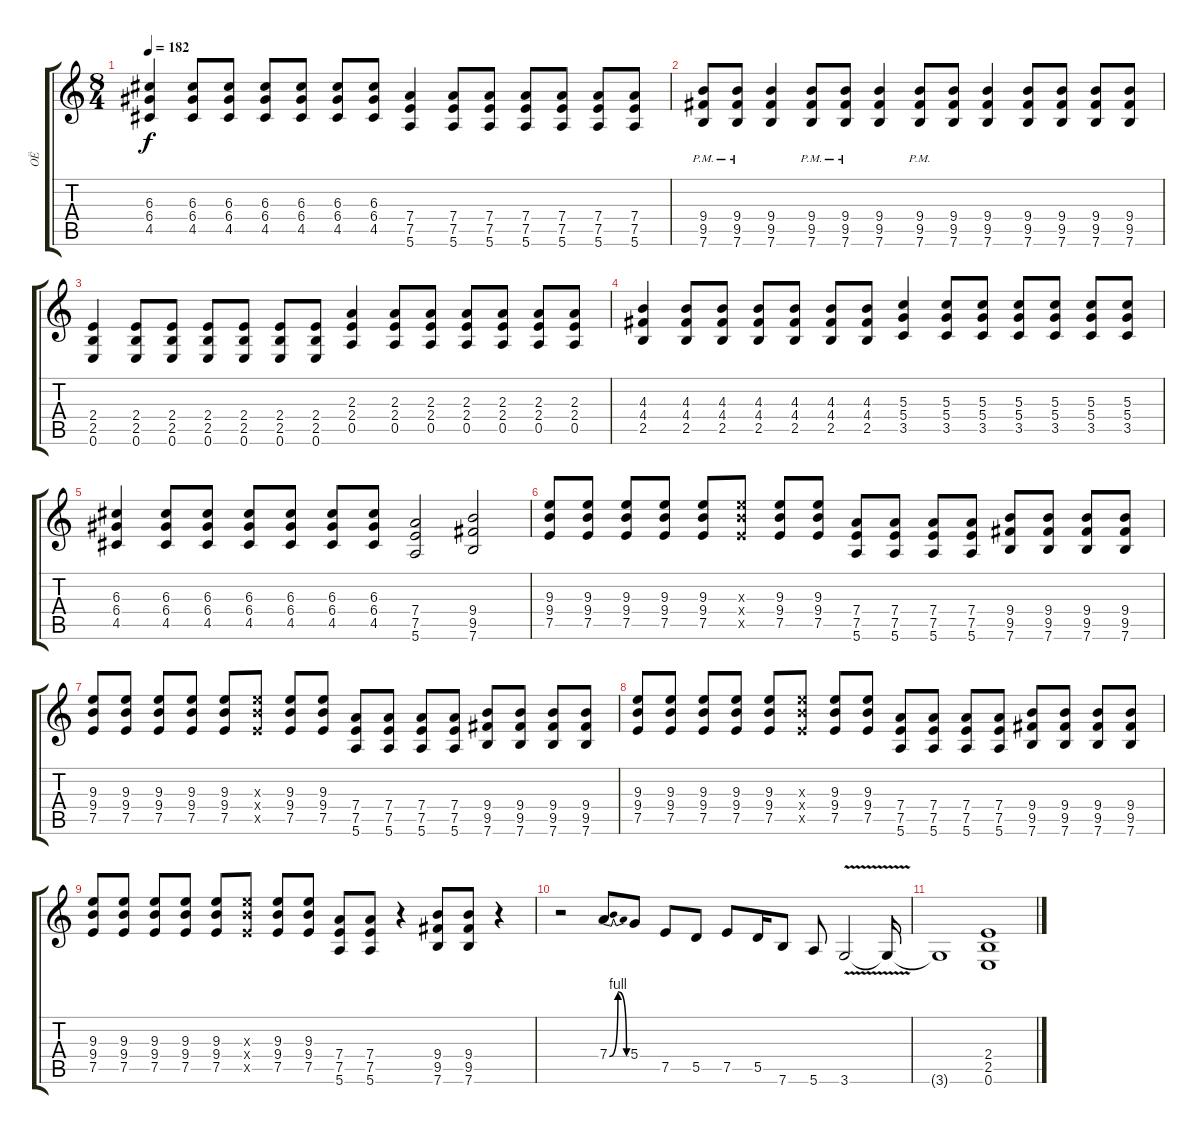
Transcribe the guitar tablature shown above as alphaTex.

\track ("ОЁ" "ОЁ") {instrument overdrivenguitar}
\staff {score tabs}
\tuning (E4 B3 G3 D3 A2 E2) {hide}
\ts (8 4)
\tempo 182
\clef g2
\ks c
(6.3 6.4 4.5).4{dy f} (6.3 6.4 4.5).8 (6.3 6.4 4.5).8 (6.3 6.4 4.5).8 (6.3 6.4 4.5).8 (6.3 6.4 4.5).8 (6.3 6.4 4.5).8 (7.4 7.5 5.6).4 (7.4 7.5 5.6).8 (7.4 7.5 5.6).8 (7.4 7.5 5.6).8 (7.4 7.5 5.6).8 (7.4 7.5 5.6).8 (7.4 7.5 5.6).8 |
(9.4{pm} 9.5{pm} 7.6{pm}).8 (9.4{pm} 9.5{pm} 7.6{pm}).8 (9.4 9.5 7.6).4 (9.4{pm} 9.5{pm} 7.6{pm}).8 (9.4{pm} 9.5{pm} 7.6{pm}).8 (9.4 9.5 7.6).4 (9.4{pm} 9.5{pm} 7.6{pm}).8 (9.4 9.5 7.6).8 (9.4 9.5 7.6).4 (9.4 9.5 7.6).8 (9.4 9.5 7.6).8 (9.4 9.5 7.6).8 (9.4 9.5 7.6).8 |
(2.4 2.5 0.6).4 (2.4 2.5 0.6).8 (2.4 2.5 0.6).8 (2.4 2.5 0.6).8 (2.4 2.5 0.6).8 (2.4 2.5 0.6).8 (2.4 2.5 0.6).8 (2.3 2.4 0.5).4 (2.3 2.4 0.5).8 (2.3 2.4 0.5).8 (2.3 2.4 0.5).8 (2.3 2.4 0.5).8 (2.3 2.4 0.5).8 (2.3 2.4 0.5).8 |
(4.3 4.4 2.5).4 (4.3 4.4 2.5).8 (4.3 4.4 2.5).8 (4.3 4.4 2.5).8 (4.3 4.4 2.5).8 (4.3 4.4 2.5).8 (4.3 4.4 2.5).8 (5.3 5.4 3.5).4 (5.3 5.4 3.5).8 (5.3 5.4 3.5).8 (5.3 5.4 3.5).8 (5.3 5.4 3.5).8 (5.3 5.4 3.5).8 (5.3 5.4 3.5).8 |
(6.3 6.4 4.5).4 (6.3 6.4 4.5).8 (6.3 6.4 4.5).8 (6.3 6.4 4.5).8 (6.3 6.4 4.5).8 (6.3 6.4 4.5).8 (6.3 6.4 4.5).8 (7.4 7.5 5.6).2 (9.4 9.5 7.6).2 |
(9.3 9.4 7.5).8 (9.3 9.4 7.5).8 (9.3 9.4 7.5).8 (9.3 9.4 7.5).8 (9.3 9.4 7.5).8 (9.3{x} 9.4{x} 7.5{x}).8 (9.3 9.4 7.5).8 (9.3 9.4 7.5).8 (7.4 7.5 5.6).8 (7.4 7.5 5.6).8 (7.4 7.5 5.6).8 (7.4 7.5 5.6).8 (9.4 9.5 7.6).8 (9.4 9.5 7.6).8 (9.4 9.5 7.6).8 (9.4 9.5 7.6).8 |
(9.3 9.4 7.5).8 (9.3 9.4 7.5).8 (9.3 9.4 7.5).8 (9.3 9.4 7.5).8 (9.3 9.4 7.5).8 (9.3{x} 9.4{x} 7.5{x}).8 (9.3 9.4 7.5).8 (9.3 9.4 7.5).8 (7.4 7.5 5.6).8 (7.4 7.5 5.6).8 (7.4 7.5 5.6).8 (7.4 7.5 5.6).8 (9.4 9.5 7.6).8 (9.4 9.5 7.6).8 (9.4 9.5 7.6).8 (9.4 9.5 7.6).8 |
(9.3 9.4 7.5).8 (9.3 9.4 7.5).8 (9.3 9.4 7.5).8 (9.3 9.4 7.5).8 (9.3 9.4 7.5).8 (9.3{x} 9.4{x} 7.5{x}).8 (9.3 9.4 7.5).8 (9.3 9.4 7.5).8 (7.4 7.5 5.6).8 (7.4 7.5 5.6).8 (7.4 7.5 5.6).8 (7.4 7.5 5.6).8 (9.4 9.5 7.6).8 (9.4 9.5 7.6).8 (9.4 9.5 7.6).8 (9.4 9.5 7.6).8 |
(9.3 9.4 7.5).8 (9.3 9.4 7.5).8 (9.3 9.4 7.5).8 (9.3 9.4 7.5).8 (9.3 9.4 7.5).8 (9.3{x} 9.4{x} 7.5{x}).8 (9.3 9.4 7.5).8 (9.3 9.4 7.5).8 (7.4 7.5 5.6).8 (7.4 7.5 5.6).8 r.4 (9.4 9.5 7.6).8 (9.4 9.5 7.6).8 r.4 |
r.2 7.4{be (bendrelease 0 0 30 4 30 4 60 0)}.8 5.4.8 7.5.8 5.5.8 7.5.8 5.5.16 7.6.8 5.6.8 3.6{v}.2 3.6{t}.16 |
3.6{t}.1 (2.4 2.5 0.6).1
